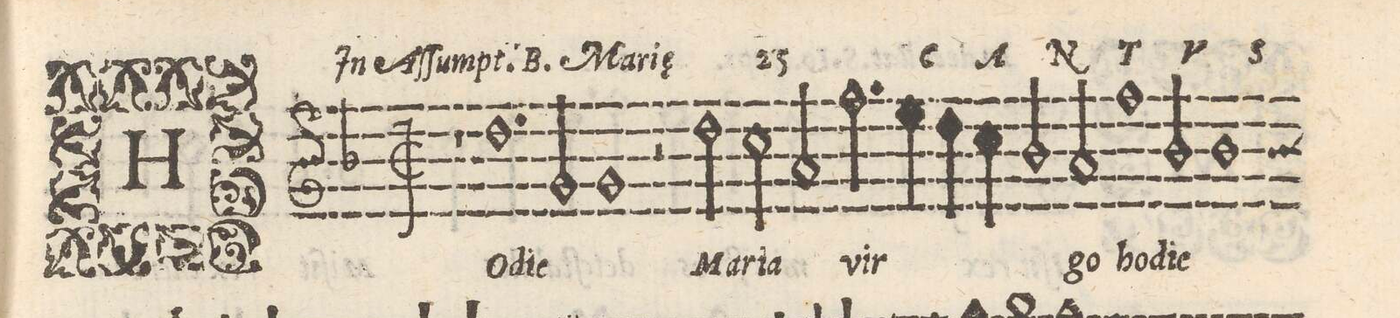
**kern	**text
*I"CANTUS	*
*clefG2	*
*k[b-]	*
*met(C|)	*
*M2/2	*
1r	.
=2-	=2-
1.dd	HO-
=3-	=3-
2g/	-di-
=4-	=4-
1g	-e
=5-	=5-
2r	.
2dd\	Ma-
=6-	=6-
2cc\	-ri-
2a/	-a
=7-	=7-
2.ff\	vir-
4ee\	.
=8-	=8-
4dd\	.
4cc\	.
2b-/	-go
=9-	=9-
2a/	ho-
1ff\	-di-
=10-	=10-
2b-/	.
=11-	=11-
1b-	-e
*-	*-
